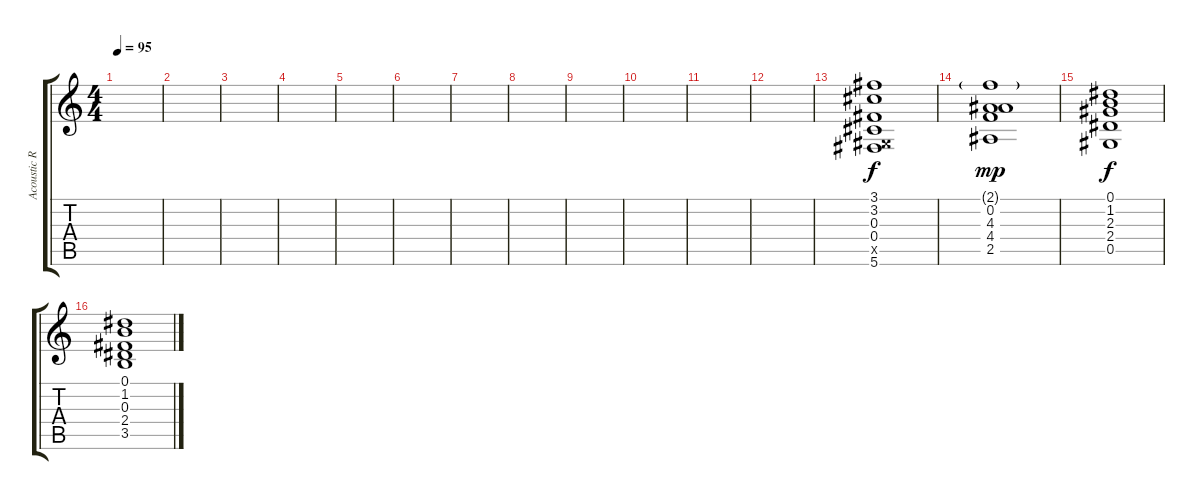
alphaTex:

\track ("Acoustic Rhythm" "Acoustic R") {instrument acousticguitarsteel}
\staff {score tabs}
\tuning (Eb4 Bb3 Gb3 Db3 Ab2 Db2) {hide}
\ts (4 4)
\tempo 95
\clef g2
\ks c
|
|
|
|
|
|
|
|
|
|
|
|
(3.1 3.2 0.3 0.4 0.5{x} 5.6).1 |
(2.1{g} 0.2 4.3 4.4 2.5).1{dy mp} |
(0.1 1.2 2.3 2.4 0.5).1{dy f} |
(0.1 1.2 0.3 2.4 3.5).1
